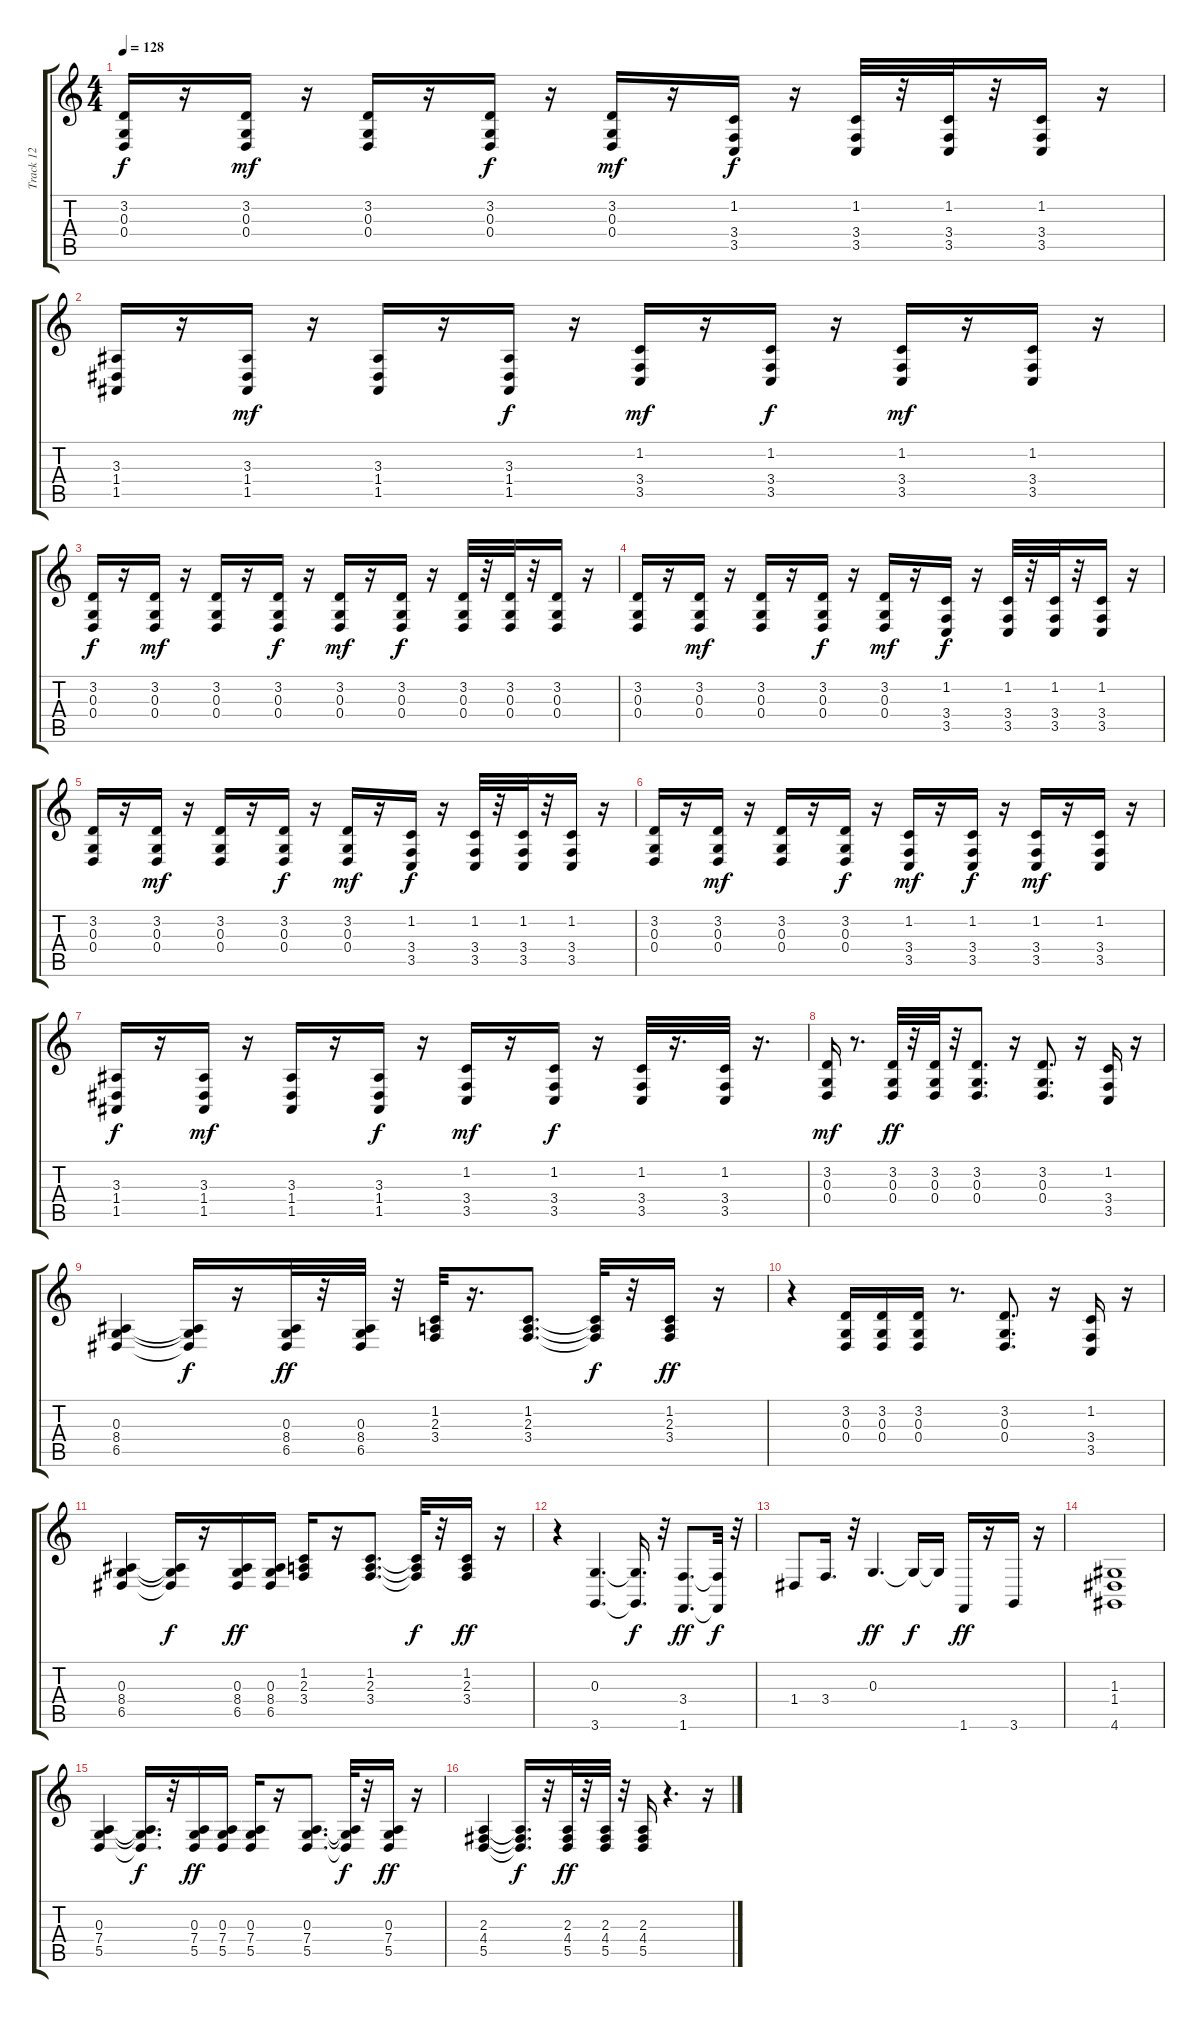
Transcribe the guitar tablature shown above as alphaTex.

\track ("Track 12" "Track 12") {instrument trombone}
\staff {score tabs}
\tuning (E4 B3 G3 D3 A2 E2) {hide}
\ts (4 4)
\tempo 128
\clef g2
\ks c
(3.2 0.3 0.4).16{dy f} r.16 (3.2 0.3 0.4).16{dy mf} r.16 (3.2 0.3 0.4).16 r.16 (3.2 0.3 0.4).16{dy f} r.16 (3.2 0.3 0.4).16{dy mf} r.16 (1.2 3.4 3.5).16{dy f} r.16 (1.2 3.4 3.5).32 r.32 (1.2 3.4 3.5).32 r.32 (1.2 3.4 3.5).16 r.16 |
(3.3 1.4 1.5).16 r.16 (3.3 1.4 1.5).16{dy mf} r.16 (3.3 1.4 1.5).16 r.16 (3.3 1.4 1.5).16{dy f} r.16 (1.2 3.4 3.5).16{dy mf} r.16 (1.2 3.4 3.5).16{dy f} r.16 (1.2 3.4 3.5).16{dy mf} r.16 (1.2 3.4 3.5).16 r.16 |
(3.2 0.3 0.4).16{dy f} r.16 (3.2 0.3 0.4).16{dy mf} r.16 (3.2 0.3 0.4).16 r.16 (3.2 0.3 0.4).16{dy f} r.16 (3.2 0.3 0.4).16{dy mf} r.16 (3.2 0.3 0.4).16{dy f} r.16 (3.2 0.3 0.4).32 r.32 (3.2 0.3 0.4).32 r.32 (3.2 0.3 0.4).16 r.16 |
(3.2 0.3 0.4).16 r.16 (3.2 0.3 0.4).16{dy mf} r.16 (3.2 0.3 0.4).16 r.16 (3.2 0.3 0.4).16{dy f} r.16 (3.2 0.3 0.4).16{dy mf} r.16 (1.2 3.4 3.5).16{dy f} r.16 (1.2 3.4 3.5).32 r.32 (1.2 3.4 3.5).32 r.32 (1.2 3.4 3.5).16 r.16 |
(3.2 0.3 0.4).16 r.16 (3.2 0.3 0.4).16{dy mf} r.16 (3.2 0.3 0.4).16 r.16 (3.2 0.3 0.4).16{dy f} r.16 (3.2 0.3 0.4).16{dy mf} r.16 (1.2 3.4 3.5).16{dy f} r.16 (1.2 3.4 3.5).32 r.32 (1.2 3.4 3.5).32 r.32 (1.2 3.4 3.5).16 r.16 |
(3.2 0.3 0.4).16 r.16 (3.2 0.3 0.4).16{dy mf} r.16 (3.2 0.3 0.4).16 r.16 (3.2 0.3 0.4).16{dy f} r.16 (1.2 3.4 3.5).16{dy mf} r.16 (1.2 3.4 3.5).16{dy f} r.16 (1.2 3.4 3.5).16{dy mf} r.16 (1.2 3.4 3.5).16 r.16 |
(3.3 1.4 1.5).16{dy f} r.16 (3.3 1.4 1.5).16{dy mf} r.16 (3.3 1.4 1.5).16 r.16 (3.3 1.4 1.5).16{dy f} r.16 (1.2 3.4 3.5).16{dy mf} r.16 (1.2 3.4 3.5).16{dy f} r.16 (1.2 3.4 3.5).32 r.16{d} (1.2 3.4 3.5).32 r.16{d} |
(3.2 0.3 0.4).16{dy mf} r.8{d} (3.2 0.3 0.4).32{dy ff} r.32 (3.2 0.3 0.4).32 r.32 (3.2 0.3 0.4).8{d} r.16 (3.2 0.3 0.4).8{d} r.16 (1.2 3.4 3.5).16 r.16 |
(0.3 8.4 6.5).4 (0.3{t} 8.4{t} 6.5{t}).16{dy f} r.16 (0.3 8.4 6.5).32{dy ff} r.32 (0.3 8.4 6.5).32 r.32 (1.2 2.3 3.4).32 r.16{d} (1.2 2.3 3.4).8{d} (1.2{t} 2.3{t} 3.4{t}).32{dy f} r.32 (1.2 2.3 3.4).16{dy ff} r.16 |
r.4 (3.2 0.3 0.4).16 (3.2 0.3 0.4).16 (3.2 0.3 0.4).16 r.8{d} (3.2 0.3 0.4).8{d} r.16 (1.2 3.4 3.5).16 r.16 |
(0.3 8.4 6.5).4 (0.3{t} 8.4{t} 6.5{t}).16{dy f} r.16 (0.3 8.4 6.5).16{dy ff} (0.3 8.4 6.5).16 (1.2 2.3 3.4).16 r.16 (1.2 2.3 3.4).8{d} (1.2{t} 2.3{t} 3.4{t}).32{dy f} r.32 (1.2 2.3 3.4).16{dy ff} r.16 |
r.4 (0.3 3.6).4{d} (0.3{t} 3.6{t}).16{d dy f} r.32 (3.4 1.6).8{d dy ff} (3.4{t} 1.6{t}).32{dy f} r.32 |
1.4.8 3.4.16{d} r.32 0.3.4{d dy ff} 0.3{t}.16{dy f} 0.3{t}.16 1.6.16{dy ff} r.16 3.6.16 r.16 |
(1.3 1.4 4.6).1 |
(0.3 7.4 5.5).4 (0.3{t} 7.4{t} 5.5{t}).16{d dy f} r.32 (0.3 7.4 5.5).16{dy ff} (0.3 7.4 5.5).16 (0.3 7.4 5.5).16 r.16 (0.3 7.4 5.5).8{d} (0.3{t} 7.4{t} 5.5{t}).32{dy f} r.32 (0.3 7.4 5.5).16{dy ff} r.16 |
(2.3 4.4 5.5).4 (2.3{t} 4.4{t} 5.5{t}).16{d dy f} r.32 (2.3 4.4 5.5).32{dy ff} r.32 (2.3 4.4 5.5).32 r.32 (2.3 4.4 5.5).16 r.4{d} r.16
